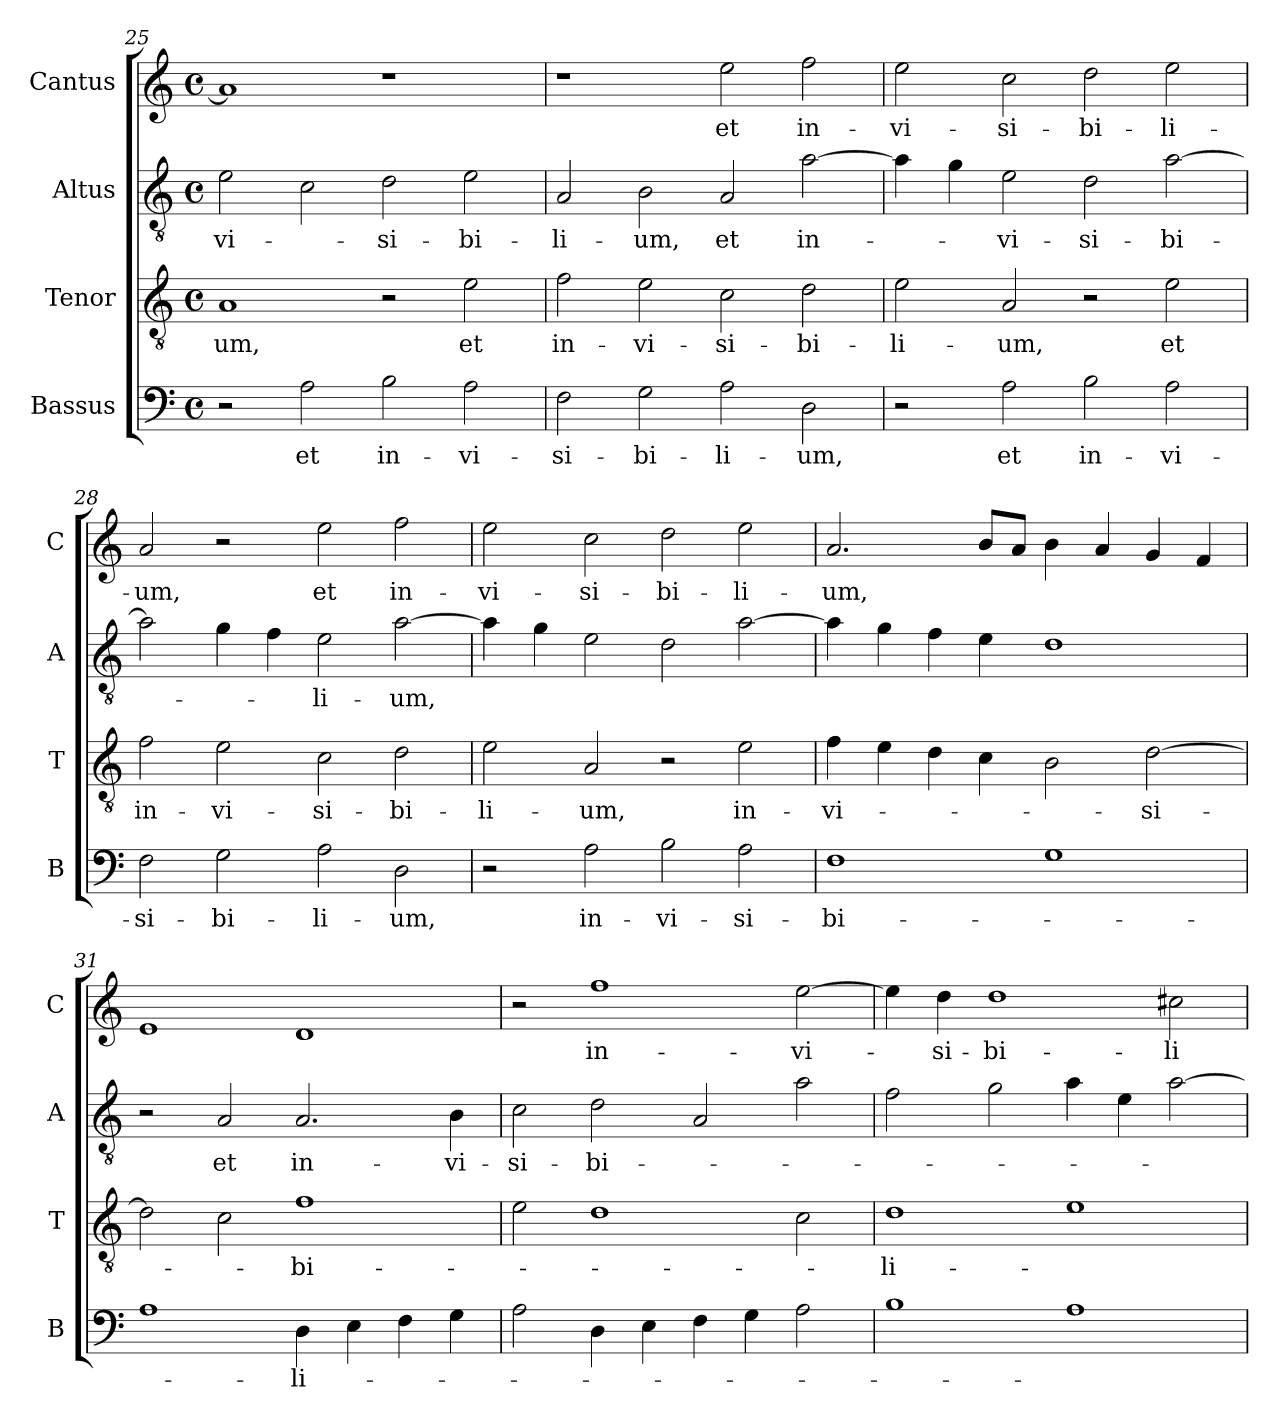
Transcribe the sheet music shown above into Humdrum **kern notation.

**kern	**text	**kern	**text	**kern	**text	**kern	**text
*part4	*part4	*part3	*part3	*part2	*part2	*part1	*part1
*staff4	*staff4	*staff3	*staff3	*staff2	*staff2	*staff1	*staff1
*I"Bassus	*	*I"Tenor	*	*I"Altus	*	*I"Cantus	*
*I'B	*	*I'T	*	*I'A	*	*I'C	*
*clefF4	*	*clefGv2	*	*clefGv2	*	*clefG2	*
*k[]	*	*k[]	*	*k[]	*	*k[]	*
*C:	*	*C:	*	*C:	*	*C:	*
*M4/4	*	*M4/4	*	*M4/4	*	*M4/4	*
*met(c)	*	*met(c)	*	*met(c)	*	*met(c)	*
=25	=25	=25	=25	=25	=25	=25	=25
!	!	!	!LO:LY:b	!	!	!	!
!	!	!	!	!	!LO:LY:b	!	!
2r	.	1A	-um,	2e\	-vi-	1a]	.
!	!LO:LY:b	!	!	!	!	!	!
2A\	-et	.	.	2c\	.	.	.
!	!LO:LY:b	!	!	!	!	!	!
!	!	!	!	!	!LO:LY:b	!	!
2B\	in-	2r	.	2d\	-si-	1r	.
!	!LO:LY:b	!	!	!	!	!	!
!	!	!	!LO:LY:b	!	!	!	!
!	!	!	!	!	!LO:LY:b	!	!
2A\	-vi-	2e\	et	2e\	-bi-	.	.
=26	=26	=26	=26	=26	=26	=26	=26
!	!LO:LY:b	!	!	!	!	!	!
!	!	!	!LO:LY:b	!	!	!	!
!	!	!	!	!	!LO:LY:b	!	!
2F\	-si-	2f\	in-	2A/	-li-	1r	.
!	!LO:LY:b	!	!	!	!	!	!
!	!	!	!LO:LY:b	!	!	!	!
!	!	!	!	!	!LO:LY:b	!	!
2G\	-bi-	2e\	-vi-	2B\	-um,	.	.
!	!LO:LY:b	!	!	!	!	!	!
!	!	!	!LO:LY:b	!	!	!	!
!	!	!	!	!	!LO:LY:b	!	!
!	!	!	!	!	!	!	!LO:LY:b
2A\	-li-	2c\	-si-	2A/	et	2ee\	et
!	!LO:LY:b	!	!	!	!	!	!
!	!	!	!LO:LY:b	!	!	!	!
!	!	!	!	!	!LO:LY:b	!	!
!	!	!	!	!	!	!	!LO:LY:b
2D\	-um,	2d\	-bi-	[2a\	in-	2ff\	in-
=27	=27	=27	=27	=27	=27	=27	=27
!	!	!	!LO:LY:b	!	!	!	!
!	!	!	!	!	!	!	!LO:LY:b
2r	.	2e\	-li-	4a\]	.	2ee\	-vi-
.	.	.	.	4g\	.	.	.
!	!LO:LY:b	!	!	!	!	!	!
!	!	!	!LO:LY:b	!	!	!	!
!	!	!	!	!	!LO:LY:b	!	!
!	!	!	!	!	!	!	!LO:LY:b
2A\	et	2A/	-um,	2e\	-vi-	2cc\	-si-
!	!LO:LY:b	!	!	!	!	!	!
!	!	!	!	!	!LO:LY:b	!	!
!	!	!	!	!	!	!	!LO:LY:b
2B\	in-	2r	.	2d\	-si-	2dd\	-bi-
!	!LO:LY:b	!	!	!	!	!	!
!	!	!	!LO:LY:b	!	!	!	!
!	!	!	!	!	!LO:LY:b	!	!
!	!	!	!	!	!	!	!LO:LY:b
2A\	-vi-	2e\	et	[2a\	-bi-	2ee\	-li-
=28	=28	=28	=28	=28	=28	=28	=28
!	!LO:LY:b	!	!	!	!	!	!
!	!	!	!LO:LY:b	!	!	!	!
!	!	!	!	!	!	!	!LO:LY:b
2F\	-si-	2f\	in-	2a\]	.	2a/	-um,
!	!LO:LY:b	!	!	!	!	!	!
!	!	!	!LO:LY:b	!	!	!	!
2G\	-bi-	2e\	-vi-	4g\	.	2r	.
.	.	.	.	4f\	.	.	.
!	!LO:LY:b	!	!	!	!	!	!
!	!	!	!LO:LY:b	!	!	!	!
!	!	!	!	!	!LO:LY:b	!	!
!	!	!	!	!	!	!	!LO:LY:b
2A\	-li-	2c\	-si-	2e\	-li-	2ee\	et
!	!LO:LY:b	!	!	!	!	!	!
!	!	!	!LO:LY:b	!	!	!	!
!	!	!	!	!	!LO:LY:b	!	!
!	!	!	!	!	!	!	!LO:LY:b
2D\	-um,	2d\	-bi-	[2a\	-um,	2ff\	in-
!!LO:LB:g=z
=29	=29	=29	=29	=29	=29	=29	=29
!	!	!	!LO:LY:b	!	!	!	!
!	!	!	!	!	!	!	!LO:LY:b
2r	.	2e\	-li-	4a\]	.	2ee\	-vi-
.	.	.	.	4g\	.	.	.
!	!LO:LY:b	!	!	!	!	!	!
!	!	!	!LO:LY:b	!	!	!	!
!	!	!	!	!	!	!	!LO:LY:b
2A\	in-	2A/	-um,	2e\	.	2cc\	-si-
!	!LO:LY:b	!	!	!	!	!	!
!	!	!	!	!	!	!	!LO:LY:b
2B\	-vi-	2r	.	2d\	.	2dd\	-bi-
!	!LO:LY:b	!	!	!	!	!	!
!	!	!	!LO:LY:b	!	!	!	!
!	!	!	!	!	!	!	!LO:LY:b
2A\	-si-	2e\	in-	[2a\	.	2ee\	-li-
=30	=30	=30	=30	=30	=30	=30	=30
!	!LO:LY:b	!	!	!	!	!	!
!	!	!	!LO:LY:b	!	!	!	!
!	!	!	!	!	!	!	!LO:LY:b
1F	-bi-	4f\	-vi-	4a\]	.	2.a/	-um,
.	.	4e\	.	4g\	.	.	.
.	.	4d\	.	4f\	.	.	.
.	.	4c\	.	4e\	.	8b/L	.
.	.	.	.	.	.	8a/J	.
1G	.	2B\	.	1d	.	4b\	.
.	.	.	.	.	.	4a/	.
!	!	!	!LO:LY:b	!	!	!	!
.	.	[2d\	-si-	.	.	4g/	.
.	.	.	.	.	.	4f/	.
=31	=31	=31	=31	=31	=31	=31	=31
1A	.	2d\]	.	2r	.	1e	.
!	!	!	!	!	!LO:LY:b	!	!
.	.	2c\	.	2A/	et	.	.
!	!LO:LY:b	!	!	!	!	!	!
!	!	!	!LO:LY:b	!	!	!	!
!	!	!	!	!	!LO:LY:b	!	!
4D\	-li-	1f	-bi-	2.A/	in-	1d	.
4E\	.	.	.	.	.	.	.
4F\	.	.	.	.	.	.	.
!	!	!	!	!	!LO:LY:b	!	!
4G\	.	.	.	4B\	-vi-	.	.
=32	=32	=32	=32	=32	=32	=32	=32
!	!	!	!	!	!LO:LY:b	!	!
2A\	.	2e\	.	2c\	-si-	2r	.
!	!	!	!	!	!LO:LY:b	!	!
!	!	!	!	!	!	!	!LO:LY:b
4D\	.	1d	.	2d\	-bi-	1ff	in-
4E\	.	.	.	.	.	.	.
4F\	.	.	.	2A/	.	.	.
4G\	.	.	.	.	.	.	.
!	!	!	!	!	!	!	!LO:LY:b
2A\	.	2c\	.	2a\	.	[2ee\	-vi-
=33	=33	=33	=33	=33	=33	=33	=33
!	!	!	!LO:LY:b	!	!	!	!
1B	.	1d	-li-	2f\	.	4ee\]	.
!	!	!	!	!	!	!	!LO:LY:b
.	.	.	.	.	.	4dd\	-si-
!	!	!	!	!	!	!	!LO:LY:b
.	.	.	.	2g\	.	1dd	-bi-
1A	.	1e	.	4a\	.	.	.
.	.	.	.	4e\	.	.	.
!	!	!	!	!	!	!	!LO:LY:b
.	.	.	.	[2a\	.	2cc#X\	-li-
=	=	=	=	=	=	=	=
*-	*-	*-	*-	*-	*-	*-	*-
